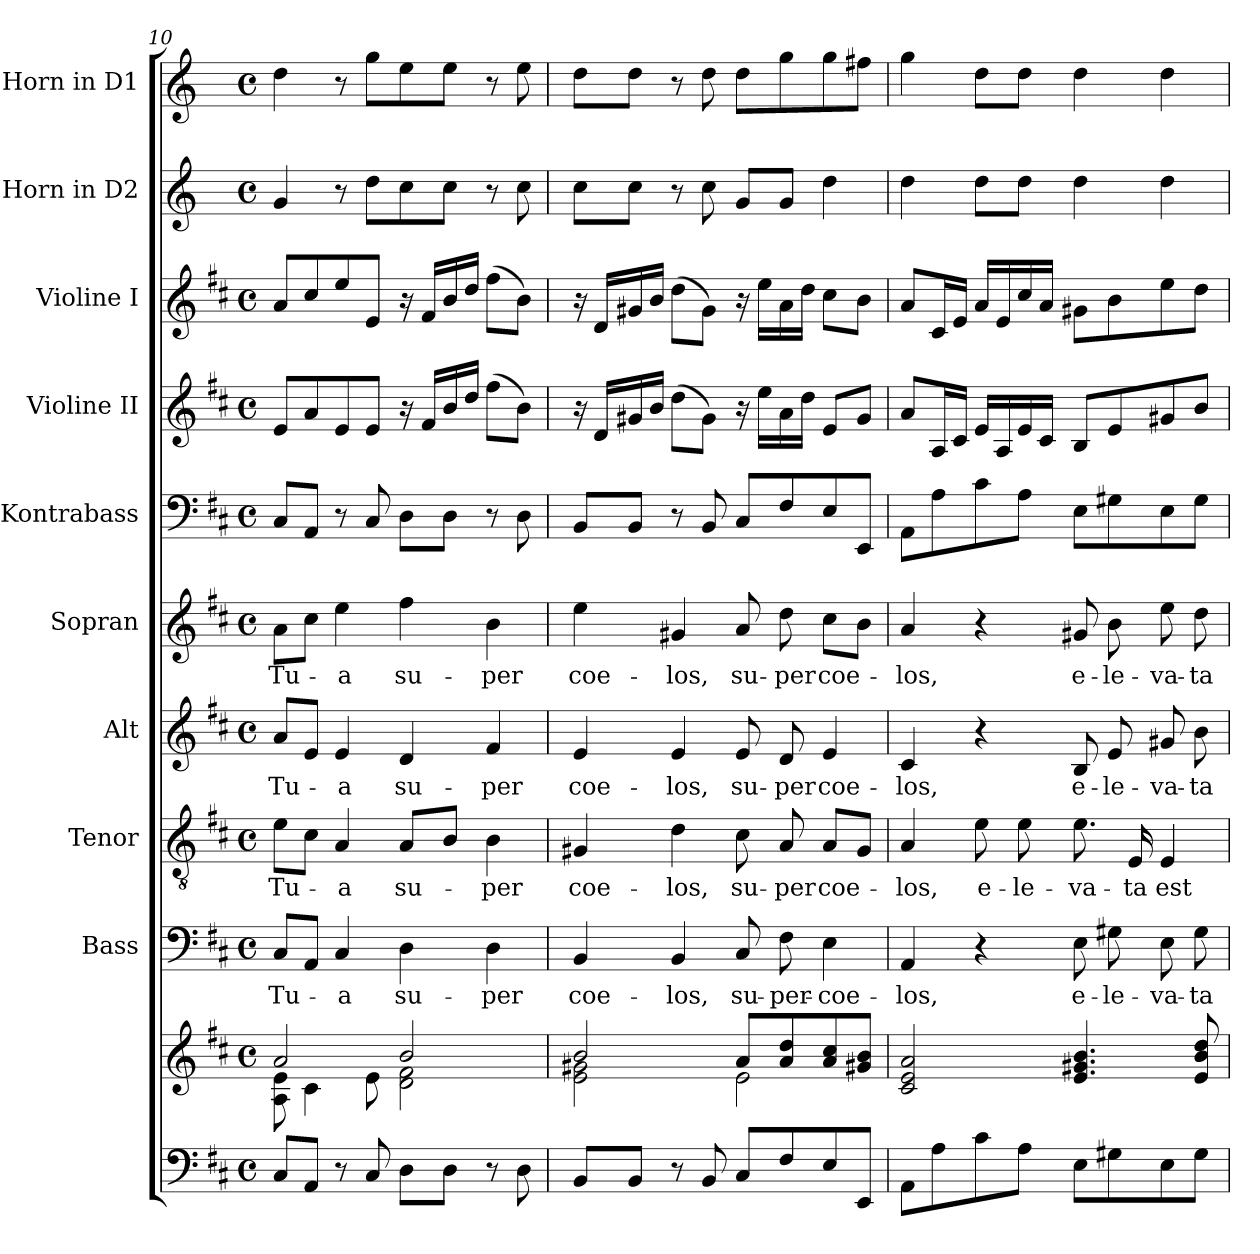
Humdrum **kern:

**kern	**kern	**kern	**text	**kern	**text	**kern	**text	**kern	**text	**kern	**kern	**kern	**kern	**kern
*part10	*part10	*part9	*part9	*part8	*part8	*part7	*part7	*part6	*part6	*part5	*part4	*part3	*part2	*part1
*staff11	*staff10	*staff9	*staff9	*staff8	*staff8	*staff7	*staff7	*staff6	*staff6	*staff5	*staff4	*staff3	*staff2	*staff1
*	*	*I"Bass	*	*I"Tenor	*	*I"Alt	*	*I"Sopran	*	*I"Kontrabass	*I"Violine II	*I"Violine I	*I"Horn in D2	*I"Horn in D1
*	*	*I'B.	*	*I'T.	*	*I'A.	*	*I'S.	*	*I'Kb.	*I'Vl. II	*I'Vl. I	*	*
!!LO:PB:g=z
*clefF4	*clefG2	*clefF4	*	*clefGv2	*	*clefG2	*	*clefG2	*	*clefF4	*clefG2	*clefG2	*clefG2	*clefG2
*	*	*	*	*	*	*	*	*	*	*ITrd7c12	*	*	*ITrd-1c-2	*ITrd-1c-2
*k[f#c#]	*k[f#c#]	*k[f#c#]	*	*k[f#c#]	*	*k[f#c#]	*	*k[f#c#]	*	*k[f#c#]	*k[f#c#]	*k[f#c#]	*k[f#c#]	*k[f#c#]
*D:	*D:	*D:	*	*D:	*	*D:	*	*D:	*	*D:	*D:	*D:	*D:	*D:
*M4/4	*M4/4	*M4/4	*	*M4/4	*	*M4/4	*	*M4/4	*	*M4/4	*M4/4	*M4/4	*M4/4	*M4/4
*met(c)	*met(c)	*met(c)	*	*met(c)	*	*met(c)	*	*met(c)	*	*met(c)	*met(c)	*met(c)	*met(c)	*met(c)
=10	=10	=10	=10	=10	=10	=10	=10	=10	=10	=10	=10	=10	=10	=10
*	*^	*	*	*	*	*	*	*	*	*	*	*	*	*
!	!	!	!	!LO:LY:b	!	!LO:LY:b	!	!LO:LY:b	!	!LO:LY:b	!	!	!	!	!
8C#/L	2a/	8A\ 8e\	8C#/L	Tu-	8e\L	Tu-	8a/L	Tu-	8a\L	Tu-	8CC#/L	8e/L	8a/L	4a/	4ee\
8AA/J	.	4c#\	8AA/J	.	8c#\J	.	8e/J	.	8cc#\J	.	8AAA/J	8a/	8cc#/	.	.
!	!	!	!	!LO:LY:b	!	!LO:LY:b	!	!LO:LY:b	!	!LO:LY:b	!	!	!	!	!
8r	.	.	4C#/	-a	4A/	-a	4e/	-a	4ee\	-a	8r	8e/	8ee/	8r	8r
8C#/	.	8e\	.	.	.	.	.	.	.	.	8CC#/	8e/J	8e/J	8ee\L	8aa\L
!	!	!	!	!LO:LY:b	!	!LO:LY:b	!	!LO:LY:b	!	!LO:LY:b	!	!	!	!	!
8D\L	2b/	2d\ 2f#\	4D\	su-	8A/L	su-	4d/	su-	4ff#\	su-	8DD\L	16r	16r	8dd\	8ff#\
.	.	.	.	.	.	.	.	.	.	.	.	16f#/LL	16f#/LL	.	.
8D\J	.	.	.	.	8B/J	.	.	.	.	.	8DD\J	16b/	16b/	8dd\J	8ff#\J
.	.	.	.	.	.	.	.	.	.	.	.	16dd/JJ	16dd/JJ	.	.
!	!	!	!	!LO:LY:b	!	!LO:LY:b	!	!LO:LY:b	!	!LO:LY:b	!	!	!	!	!
8r	.	.	4D\	-per	4B\	-per	4f#/	-per	4b\	-per	8r	(>8ff#\L	(>8ff#\L	8r	8r
8D\	.	.	.	.	.	.	.	.	.	.	8DD\	8b\J)	8b\J)	8dd\	8ff#\
=11	=11	=11	=11	=11	=11	=11	=11	=11	=11	=11	=11	=11	=11	=11	=11
!	!	!	!	!LO:LY:b	!	!LO:LY:b	!	!LO:LY:b	!	!LO:LY:b	!	!	!	!	!
8BB/L	2b/	2e\ 2g#X\	4BB/	coe-	4G#X/	coe-	4e/	coe-	4ee\	coe-	8BBB/L	16r	16r	8dd\L	8ee\L
.	.	.	.	.	.	.	.	.	.	.	.	16d/LL	16d/LL	.	.
8BB/J	.	.	.	.	.	.	.	.	.	.	8BBB/J	16g#X/	16g#X/	8dd\J	8ee\J
.	.	.	.	.	.	.	.	.	.	.	.	16b/JJ	16b/JJ	.	.
!	!	!	!	!LO:LY:b	!	!LO:LY:b	!	!LO:LY:b	!	!LO:LY:b	!	!	!	!	!
8r	.	.	4BB/	-los,	4d\	-los,	4e/	-los,	4g#X/	-los,	8r	(>8dd\L	(>8dd\L	8r	8r
8BB/	.	.	.	.	.	.	.	.	.	.	8BBB/	8g#\J)	8g#\J)	8dd\	8ee\
!	!	!	!	!LO:LY:b	!	!LO:LY:b	!	!LO:LY:b	!	!LO:LY:b	!	!	!	!	!
8C#/L	8a/L	2e\	8C#/	su-	8c#\	su-	8e/	su-	8a/	su-	8CC#/L	16r	16r	8a/L	8ee\L
.	.	.	.	.	.	.	.	.	.	.	.	16ee\LL	16ee\LL	.	.
!	!	!	!	!LO:LY:b	!	!LO:LY:b	!	!LO:LY:b	!	!LO:LY:b	!	!	!	!	!
8F#/	8a/ 8dd/	.	8F#\	-per-	8A/	-per	8d/	-per	8dd\	-per	8FF#/	16a\	16a\	8a/J	8aa\
.	.	.	.	.	.	.	.	.	.	.	.	16dd\JJ	16dd\JJ	.	.
!	!	!	!	!LO:LY:b	!	!LO:LY:b	!	!LO:LY:b	!	!LO:LY:b	!	!	!	!	!
8E/	8a/ 8cc#/	.	4E\	-coe-	8A/L	coe-	4e/	coe-	8cc#\L	coe-	8EE/	8e/L	8cc#\L	4ee\	8aa\
8EE/J	8g#X/ 8b/J	.	.	.	8G#/J	.	.	.	8b\J	.	8EEE/J	8g#/J	8b\J	.	8gg#X\J
*	*v	*v	*	*	*	*	*	*	*	*	*	*	*	*	*
!!LO:PB:g=z
=12	=12	=12	=12	=12	=12	=12	=12	=12	=12	=12	=12	=12	=12	=12
!	!	!	!LO:LY:b	!	!LO:LY:b	!	!LO:LY:b	!	!LO:LY:b	!	!	!	!	!
8AA\L	2c#/ 2e/ 2a/	4AA/	-los,	4A/	-los,	4c#/	-los,	4a/	-los,	8AAA\L	8a/L	8a/L	4ee\	4aa\
8A\	.	.	.	.	.	.	.	.	.	8AA\	16A/L	16c#/L	.	.
.	.	.	.	.	.	.	.	.	.	.	16c#/JJ	16e/JJ	.	.
!	!	!	!	!	!LO:LY:b	!	!	!	!	!	!	!	!	!
8c#\	.	4r	.	8e\	e-	4r	.	4r	.	8C#\	16e/LL	16a/LL	8ee\L	8ee\L
.	.	.	.	.	.	.	.	.	.	.	16A/	16e/	.	.
!	!	!	!	!	!LO:LY:b	!	!	!	!	!	!	!	!	!
8A\J	.	.	.	8e\	-le-	.	.	.	.	8AA\J	16e/	16cc#/	8ee\J	8ee\J
.	.	.	.	.	.	.	.	.	.	.	16c#/JJ	16a/JJ	.	.
!	!	!	!LO:LY:b	!	!LO:LY:b	!	!LO:LY:b	!	!LO:LY:b	!	!	!	!	!
8E\L	4.e/ 4.g#X/ 4.b/	8E\	e-	8.e\	-va-	8B/	e-	8g#X/	e-	8EE\L	8B/L	8g#X\L	4ee\	4ee\
!	!	!	!LO:LY:b	!	!	!	!LO:LY:b	!	!LO:LY:b	!	!	!	!	!
8G#X\	.	8G#X\	-le-	.	.	8e/	-le-	8b\	-le-	8GG#X\	8e/	8b\	.	.
!	!	!	!	!	!LO:LY:b	!	!	!	!	!	!	!	!	!
.	.	.	.	16E/	-ta	.	.	.	.	.	.	.	.	.
!	!	!	!LO:LY:b	!	!LO:LY:b	!	!LO:LY:b	!	!LO:LY:b	!	!	!	!	!
8E\	.	8E\	-va-	4E/	est	8g#X/	-va-	8ee\	-va-	8EE\	8g#X/	8ee\	4ee\	4ee\
!	!	!	!LO:LY:b	!	!	!	!LO:LY:b	!	!LO:LY:b	!	!	!	!	!
8G#\J	8e/ 8b/ 8dd/	8G#\	-ta	.	.	8b\	-ta	8dd\	-ta	8GG#\J	8b/J	8dd\J	.	.
=	=	=	=	=	=	=	=	=	=	=	=	=	=	=
*-	*-	*-	*-	*-	*-	*-	*-	*-	*-	*-	*-	*-	*-	*-
